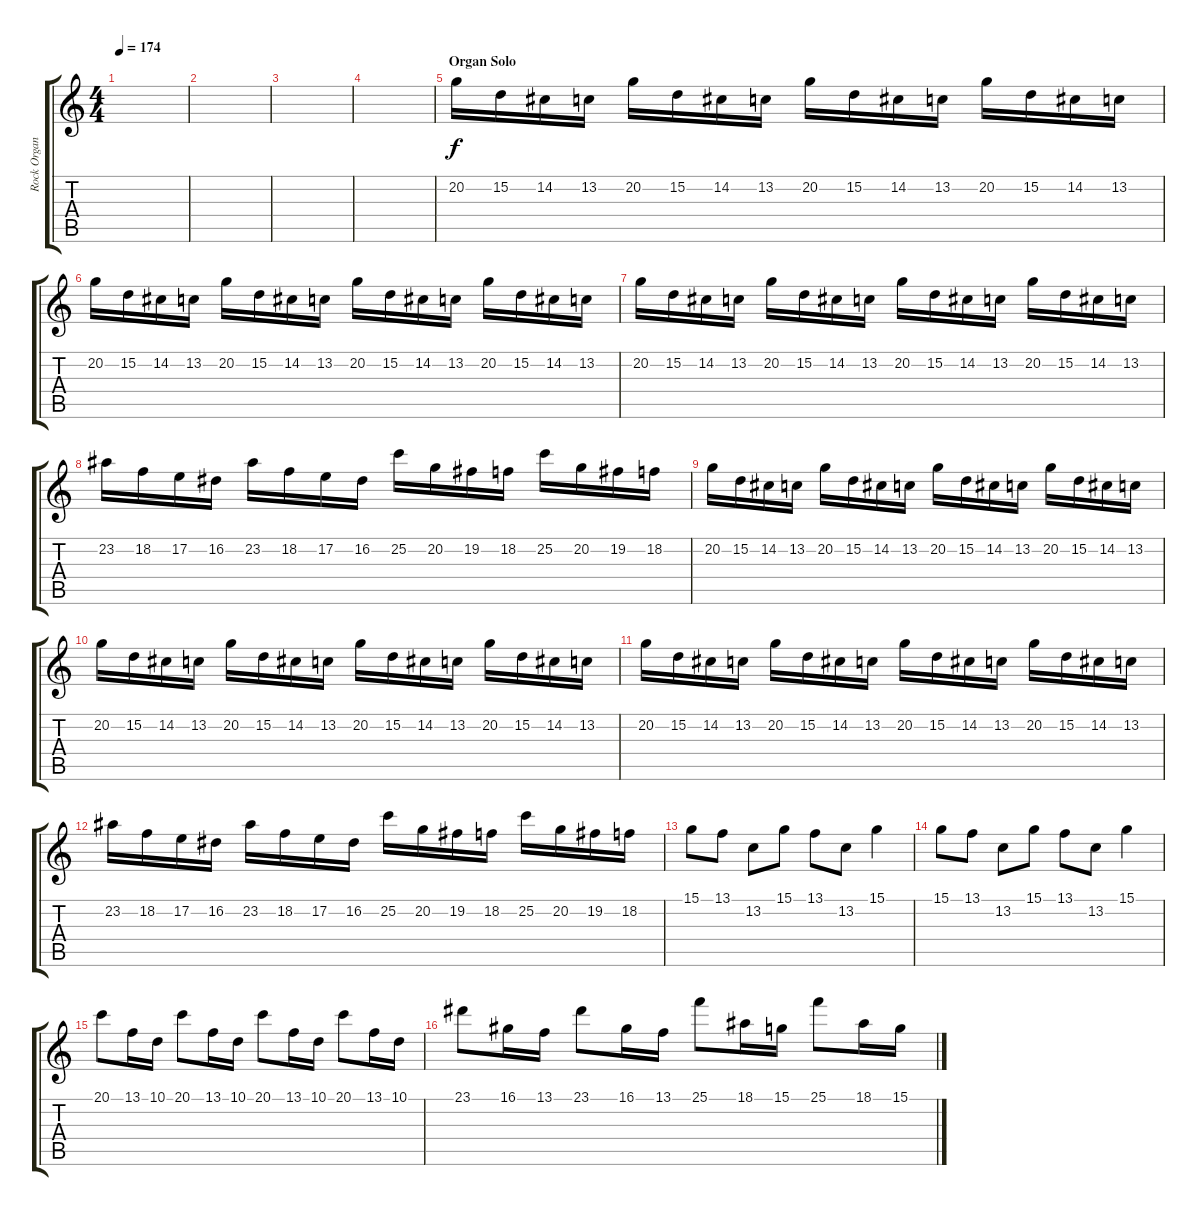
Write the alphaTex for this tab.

\track ("Rock Organ" "Rock Organ") {instrument rockorgan}
\staff {score tabs}
\tuning (E4 B3 G3 D3 A2 E2) {hide}
\ts (4 4)
\tempo 174
\clef g2
\ks c
|
|
|
|
\section ("" "Organ Solo")
20.2.16{volume 16} 15.2.16 14.2.16 13.2.16 20.2.16 15.2.16 14.2.16 13.2.16 20.2.16 15.2.16 14.2.16 13.2.16 20.2.16 15.2.16 14.2.16 13.2.16 |
20.2.16 15.2.16 14.2.16 13.2.16 20.2.16 15.2.16 14.2.16 13.2.16 20.2.16 15.2.16 14.2.16 13.2.16 20.2.16 15.2.16 14.2.16 13.2.16 |
20.2.16 15.2.16 14.2.16 13.2.16 20.2.16 15.2.16 14.2.16 13.2.16 20.2.16 15.2.16 14.2.16 13.2.16 20.2.16 15.2.16 14.2.16 13.2.16 |
23.2.16 18.2.16 17.2.16 16.2.16 23.2.16 18.2.16 17.2.16 16.2.16 25.2.16 20.2.16 19.2.16 18.2.16 25.2.16 20.2.16 19.2.16 18.2.16 |
20.2.16 15.2.16 14.2.16 13.2.16 20.2.16 15.2.16 14.2.16 13.2.16 20.2.16 15.2.16 14.2.16 13.2.16 20.2.16 15.2.16 14.2.16 13.2.16 |
20.2.16 15.2.16 14.2.16 13.2.16 20.2.16 15.2.16 14.2.16 13.2.16 20.2.16 15.2.16 14.2.16 13.2.16 20.2.16 15.2.16 14.2.16 13.2.16 |
20.2.16 15.2.16 14.2.16 13.2.16 20.2.16 15.2.16 14.2.16 13.2.16 20.2.16 15.2.16 14.2.16 13.2.16 20.2.16 15.2.16 14.2.16 13.2.16 |
23.2.16 18.2.16 17.2.16 16.2.16 23.2.16 18.2.16 17.2.16 16.2.16 25.2.16 20.2.16 19.2.16 18.2.16 25.2.16 20.2.16 19.2.16 18.2.16 |
15.1.8 13.1.8 13.2.8 15.1.8 13.1.8 13.2.8 15.1.4 |
15.1.8 13.1.8 13.2.8 15.1.8 13.1.8 13.2.8 15.1.4 |
20.1.8 13.1.16 10.1.16 20.1.8 13.1.16 10.1.16 20.1.8 13.1.16 10.1.16 20.1.8 13.1.16 10.1.16 |
23.1.8 16.1.16 13.1.16 23.1.8 16.1.16 13.1.16 25.1.8 18.1.16 15.1.16 25.1.8 18.1.16 15.1.16
